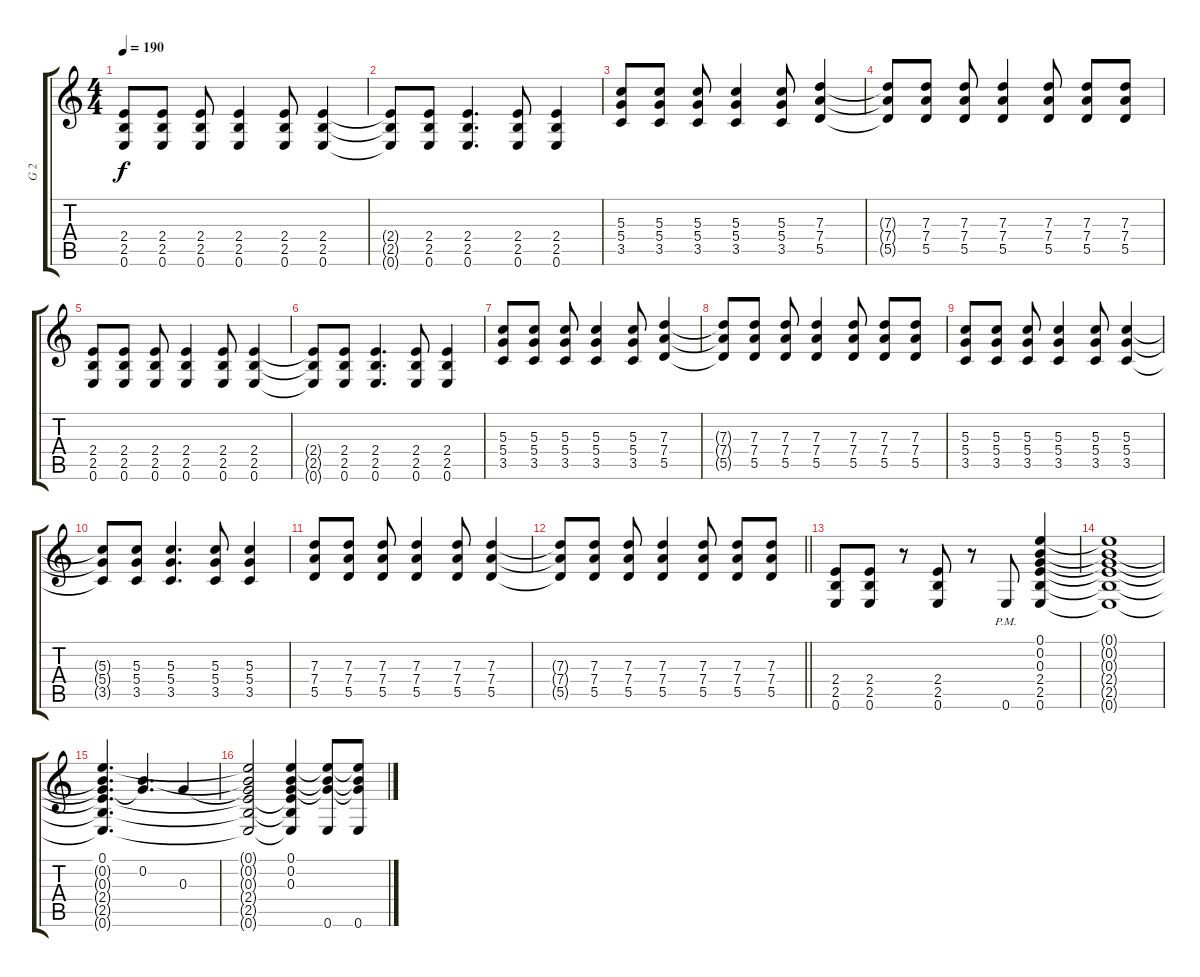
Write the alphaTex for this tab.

\track ("G 2" "G 2") {instrument overdrivenguitar}
\staff {score tabs}
\tuning (E4 B3 G3 D3 A2 E2) {hide}
\ts (4 4)
\tempo 190
\clef g2
\ks c
(2.4 2.5 0.6).8{dy f} (2.4 2.5 0.6).8 (2.4 2.5 0.6).8 (2.4 2.5 0.6).4 (2.4 2.5 0.6).8 (2.4 2.5 0.6).4 |
(2.4{t} 2.5{t} 0.6{t}).8 (2.4 2.5 0.6).8 (2.4 2.5 0.6).4{d} (2.4 2.5 0.6).8 (2.4 2.5 0.6).4 |
(5.3 5.4 3.5).8 (5.3 5.4 3.5).8 (5.3 5.4 3.5).8 (5.3 5.4 3.5).4 (5.3 5.4 3.5).8 (7.3 7.4 5.5).4 |
(7.3{t} 7.4{t} 5.5{t}).8 (7.3 7.4 5.5).8 (7.3 7.4 5.5).8 (7.3 7.4 5.5).4 (7.3 7.4 5.5).8 (7.3 7.4 5.5).8 (7.3 7.4 5.5).8 |
(2.4 2.5 0.6).8 (2.4 2.5 0.6).8 (2.4 2.5 0.6).8 (2.4 2.5 0.6).4 (2.4 2.5 0.6).8 (2.4 2.5 0.6).4 |
(2.4{t} 2.5{t} 0.6{t}).8 (2.4 2.5 0.6).8 (2.4 2.5 0.6).4{d} (2.4 2.5 0.6).8 (2.4 2.5 0.6).4 |
(5.3 5.4 3.5).8 (5.3 5.4 3.5).8 (5.3 5.4 3.5).8 (5.3 5.4 3.5).4 (5.3 5.4 3.5).8 (7.3 7.4 5.5).4 |
(7.3{t} 7.4{t} 5.5{t}).8 (7.3 7.4 5.5).8 (7.3 7.4 5.5).8 (7.3 7.4 5.5).4 (7.3 7.4 5.5).8 (7.3 7.4 5.5).8 (7.3 7.4 5.5).8 |
(5.3 5.4 3.5).8 (5.3 5.4 3.5).8 (5.3 5.4 3.5).8 (5.3 5.4 3.5).4 (5.3 5.4 3.5).8 (5.3 5.4 3.5).4 |
(5.3{t} 5.4{t} 3.5{t}).8 (5.3 5.4 3.5).8 (5.3 5.4 3.5).4{d} (5.3 5.4 3.5).8 (5.3 5.4 3.5).4 |
(7.3 7.4 5.5).8 (7.3 7.4 5.5).8 (7.3 7.4 5.5).8 (7.3 7.4 5.5).4 (7.3 7.4 5.5).8 (7.3 7.4 5.5).4 |
\barLineRight lightlight
(7.3{t} 7.4{t} 5.5{t}).8 (7.3 7.4 5.5).8 (7.3 7.4 5.5).8 (7.3 7.4 5.5).4 (7.3 7.4 5.5).8 (7.3 7.4 5.5).8 (7.3 7.4 5.5).8 |
\section ("" "")
(2.4 2.5 0.6).8 (2.4 2.5 0.6).8 r.8 (2.4 2.5 0.6).8 r.8 0.6{pm}.8 (0.1 0.2 0.3 2.4 2.5 0.6).4 |
(0.1{t} 0.2{t} 0.3{t} 2.4{t} 2.5{t} 0.6{t}).1 |
(0.1 0.2{t} 0.3{t} 2.4{t} 2.5{t} 0.6{t}).4{d} (0.2 0.3{t}).4{d} 0.3.4 |
(0.1{t} 0.2{t} 0.3{t} 2.4{t} 2.5{t} 0.6{t}).2 (0.1 0.2 0.3 2.4{t} 2.5{t} 0.6{t}).4 (0.1{t} 0.2{t} 0.3{t} 0.6).8 (0.1{t} 0.2{t} 0.3{t} 0.6).8
